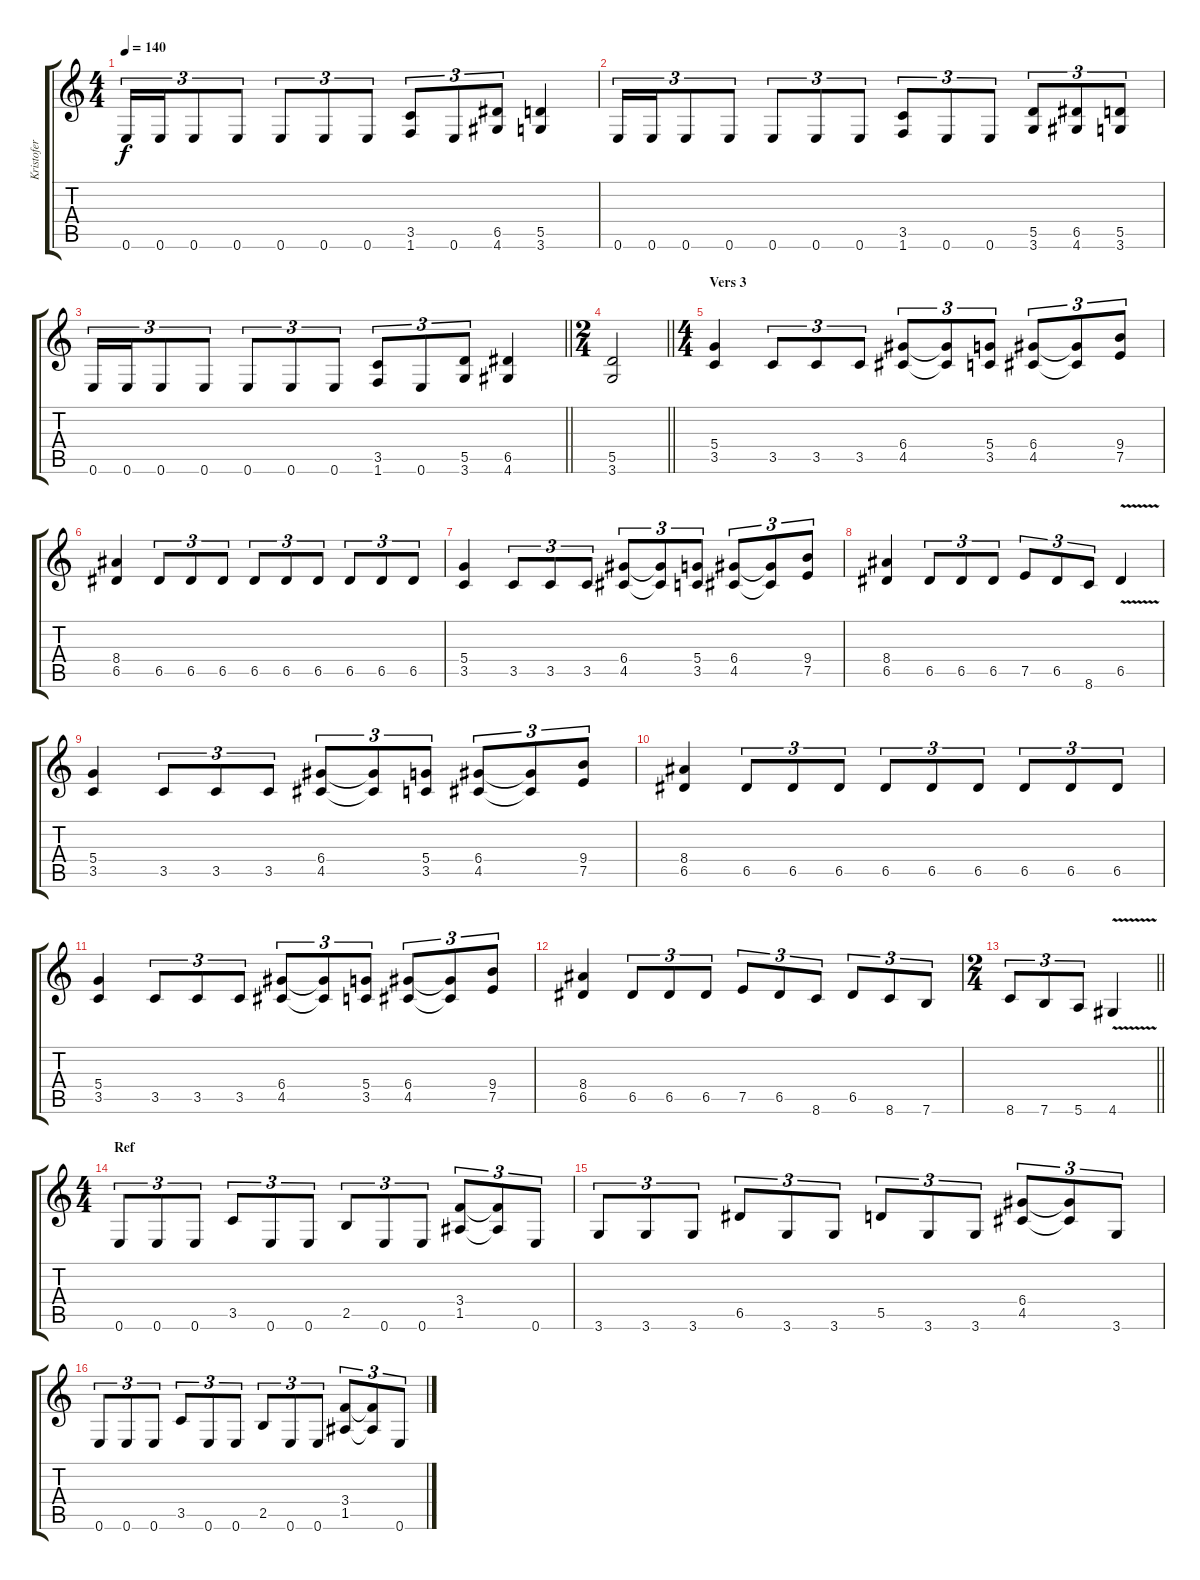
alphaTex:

\track ("Kristofer" "Kristofer") {instrument overdrivenguitar}
\staff {score tabs}
\tuning (E4 B3 G3 D3 A2 E2) {hide}
\ts (4 4)
\tempo 140
\clef g2
\ks c
0.6.16{tu (3 2) dy f} 0.6.16{tu (3 2)} 0.6.8{tu (3 2)} 0.6.8{tu (3 2)} 0.6.8{tu (3 2)} 0.6.8{tu (3 2)} 0.6.8{tu (3 2)} (3.5 1.6).8{tu (3 2)} 0.6.8{tu (3 2)} (6.5 4.6).8{tu (3 2)} (5.5 3.6).4 |
0.6.16{tu (3 2)} 0.6.16{tu (3 2)} 0.6.8{tu (3 2)} 0.6.8{tu (3 2)} 0.6.8{tu (3 2)} 0.6.8{tu (3 2)} 0.6.8{tu (3 2)} (3.5 1.6).8{tu (3 2)} 0.6.8{tu (3 2)} 0.6.8{tu (3 2)} (5.5 3.6).8{tu (3 2)} (6.5 4.6).8{tu (3 2)} (5.5 3.6).8{tu (3 2)} |
\barLineRight lightlight
0.6.16{tu (3 2)} 0.6.16{tu (3 2)} 0.6.8{tu (3 2)} 0.6.8{tu (3 2)} 0.6.8{tu (3 2)} 0.6.8{tu (3 2)} 0.6.8{tu (3 2)} (3.5 1.6).8{tu (3 2)} 0.6.8{tu (3 2)} (5.5 3.6).8{tu (3 2)} (6.5 4.6).4 |
\ts (2 4)
\barLineRight lightlight
(5.5 3.6).2 |
\ts (4 4)
\section ("" "Vers 3")
(5.4 3.5).4 3.5.8{tu (3 2)} 3.5.8{tu (3 2)} 3.5.8{tu (3 2)} (6.4 4.5).8{tu (3 2)} (6.4{t} 4.5{t}).8{tu (3 2)} (5.4 3.5).8{tu (3 2)} (6.4 4.5).8{tu (3 2)} (6.4{t} 4.5{t}).8{tu (3 2)} (9.4 7.5).8{tu (3 2)} |
(8.4 6.5).4 6.5.8{tu (3 2)} 6.5.8{tu (3 2)} 6.5.8{tu (3 2)} 6.5.8{tu (3 2)} 6.5.8{tu (3 2)} 6.5.8{tu (3 2)} 6.5.8{tu (3 2)} 6.5.8{tu (3 2)} 6.5.8{tu (3 2)} |
(5.4 3.5).4 3.5.8{tu (3 2)} 3.5.8{tu (3 2)} 3.5.8{tu (3 2)} (6.4 4.5).8{tu (3 2)} (6.4{t} 4.5{t}).8{tu (3 2)} (5.4 3.5).8{tu (3 2)} (6.4 4.5).8{tu (3 2)} (6.4{t} 4.5{t}).8{tu (3 2)} (9.4 7.5).8{tu (3 2)} |
(8.4 6.5).4 6.5.8{tu (3 2)} 6.5.8{tu (3 2)} 6.5.8{tu (3 2)} 7.5.8{tu (3 2)} 6.5.8{tu (3 2)} 8.6.8{tu (3 2)} 6.5{v}.4 |
(5.4 3.5).4 3.5.8{tu (3 2)} 3.5.8{tu (3 2)} 3.5.8{tu (3 2)} (6.4 4.5).8{tu (3 2)} (6.4{t} 4.5{t}).8{tu (3 2)} (5.4 3.5).8{tu (3 2)} (6.4 4.5).8{tu (3 2)} (6.4{t} 4.5{t}).8{tu (3 2)} (9.4 7.5).8{tu (3 2)} |
(8.4 6.5).4 6.5.8{tu (3 2)} 6.5.8{tu (3 2)} 6.5.8{tu (3 2)} 6.5.8{tu (3 2)} 6.5.8{tu (3 2)} 6.5.8{tu (3 2)} 6.5.8{tu (3 2)} 6.5.8{tu (3 2)} 6.5.8{tu (3 2)} |
(5.4 3.5).4 3.5.8{tu (3 2)} 3.5.8{tu (3 2)} 3.5.8{tu (3 2)} (6.4 4.5).8{tu (3 2)} (6.4{t} 4.5{t}).8{tu (3 2)} (5.4 3.5).8{tu (3 2)} (6.4 4.5).8{tu (3 2)} (6.4{t} 4.5{t}).8{tu (3 2)} (9.4 7.5).8{tu (3 2)} |
(8.4 6.5).4 6.5.8{tu (3 2)} 6.5.8{tu (3 2)} 6.5.8{tu (3 2)} 7.5.8{tu (3 2)} 6.5.8{tu (3 2)} 8.6.8{tu (3 2)} 6.5.8{tu (3 2)} 8.6.8{tu (3 2)} 7.6.8{tu (3 2)} |
\ts (2 4)
\barLineRight lightlight
8.6.8{tu (3 2)} 7.6.8{tu (3 2)} 5.6.8{tu (3 2)} 4.6{v}.4 |
\ts (4 4)
\section ("" "Ref")
0.6.8{tu (3 2)} 0.6.8{tu (3 2)} 0.6.8{tu (3 2)} 3.5.8{tu (3 2)} 0.6.8{tu (3 2)} 0.6.8{tu (3 2)} 2.5.8{tu (3 2)} 0.6.8{tu (3 2)} 0.6.8{tu (3 2)} (3.4 1.5).8{tu (3 2)} (3.4{t} 1.5{t}).8{tu (3 2)} 0.6.8{tu (3 2)} |
3.6.8{tu (3 2)} 3.6.8{tu (3 2)} 3.6.8{tu (3 2)} 6.5.8{tu (3 2)} 3.6.8{tu (3 2)} 3.6.8{tu (3 2)} 5.5.8{tu (3 2)} 3.6.8{tu (3 2)} 3.6.8{tu (3 2)} (6.4 4.5).8{tu (3 2)} (6.4{t} 4.5{t}).8{tu (3 2)} 3.6.8{tu (3 2)} |
0.6.8{tu (3 2)} 0.6.8{tu (3 2)} 0.6.8{tu (3 2)} 3.5.8{tu (3 2)} 0.6.8{tu (3 2)} 0.6.8{tu (3 2)} 2.5.8{tu (3 2)} 0.6.8{tu (3 2)} 0.6.8{tu (3 2)} (3.4 1.5).8{tu (3 2)} (3.4{t} 1.5{t}).8{tu (3 2)} 0.6.8{tu (3 2)}
